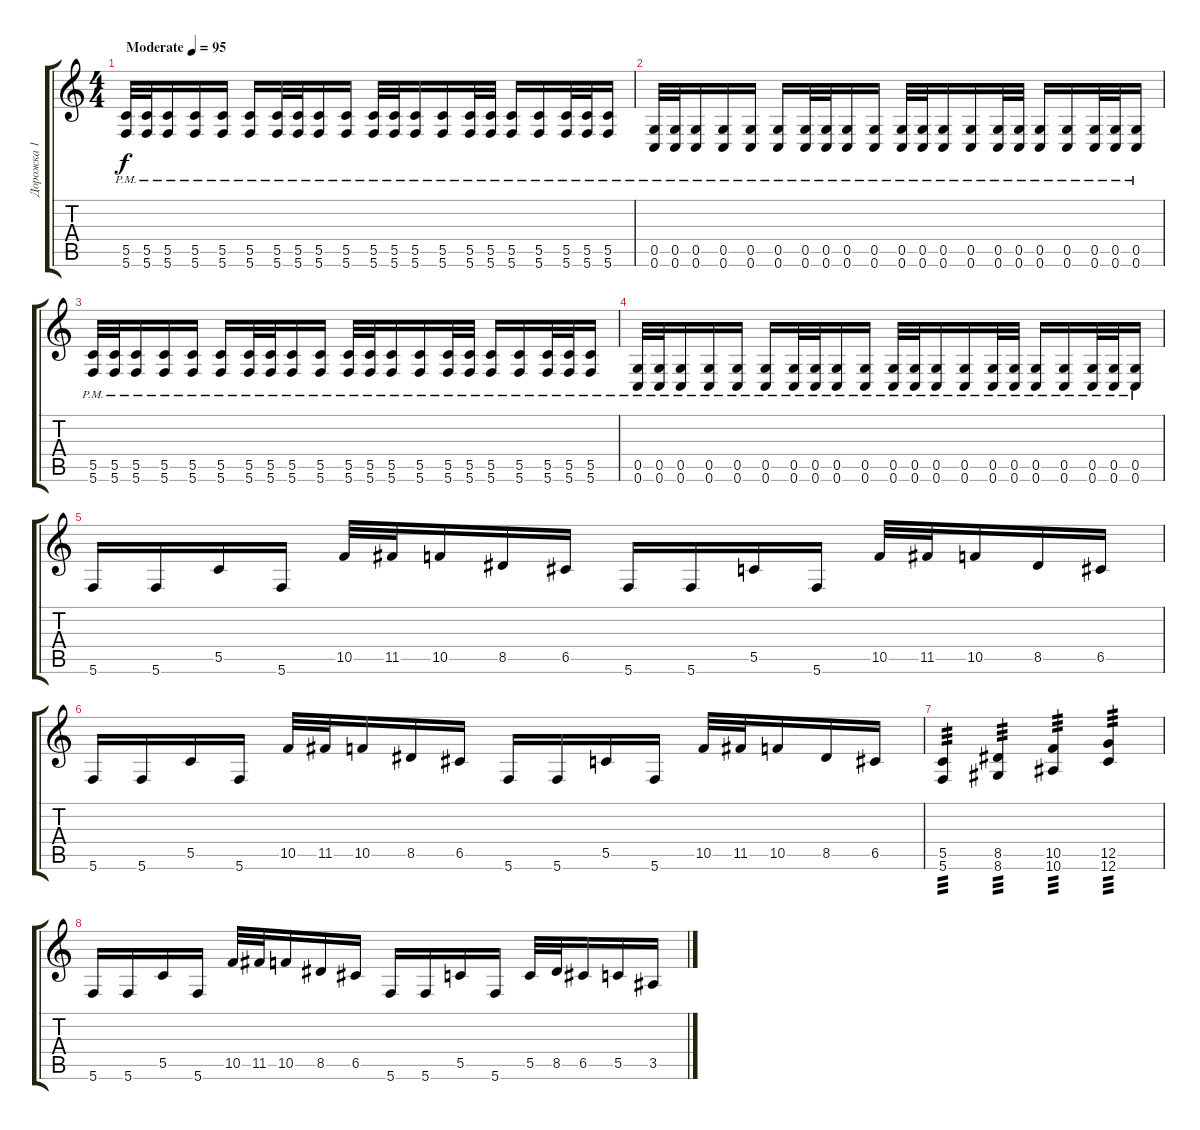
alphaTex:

\track ("Дорожка 1" "Дорожка 1") {instrument distortionguitar}
\staff {score tabs}
\tuning (D4 A3 F3 C3 G2 C2) {hide}
\ts (4 4)
\tempo (95 "Moderate")
\clef g2
\ks c
(5.5{pm} 5.6{pm}).32{dy f instrument distortionguitar} (5.5{pm} 5.6{pm}).32 (5.5{pm} 5.6{pm}).16 (5.5{pm} 5.6{pm}).16 (5.5{pm} 5.6{pm}).16 (5.5{pm} 5.6{pm}).16 (5.5{pm} 5.6{pm}).32 (5.5{pm} 5.6{pm}).32 (5.5{pm} 5.6{pm}).16 (5.5{pm} 5.6{pm}).16 (5.5{pm} 5.6{pm}).32 (5.5{pm} 5.6{pm}).32 (5.5{pm} 5.6{pm}).16 (5.5{pm} 5.6{pm}).16 (5.5{pm} 5.6{pm}).32 (5.5{pm} 5.6{pm}).32 (5.5{pm} 5.6{pm}).16 (5.5{pm} 5.6{pm}).16 (5.5{pm} 5.6{pm}).32 (5.5{pm} 5.6{pm}).32 (5.5{pm} 5.6{pm}).16 |
(0.5{pm} 0.6{pm}).32 (0.5{pm} 0.6{pm}).32 (0.5{pm} 0.6{pm}).16 (0.5{pm} 0.6{pm}).16 (0.5{pm} 0.6{pm}).16 (0.5{pm} 0.6{pm}).16 (0.5{pm} 0.6{pm}).32 (0.5{pm} 0.6{pm}).32 (0.5{pm} 0.6{pm}).16 (0.5{pm} 0.6{pm}).16 (0.5{pm} 0.6{pm}).32 (0.5{pm} 0.6{pm}).32 (0.5{pm} 0.6{pm}).16 (0.5{pm} 0.6{pm}).16 (0.5{pm} 0.6{pm}).32 (0.5{pm} 0.6{pm}).32 (0.5{pm} 0.6{pm}).16 (0.5{pm} 0.6{pm}).16 (0.5{pm} 0.6{pm}).32 (0.5{pm} 0.6{pm}).32 (0.5{pm} 0.6{pm}).16 |
(5.5{pm} 5.6{pm}).32 (5.5{pm} 5.6{pm}).32 (5.5{pm} 5.6{pm}).16 (5.5{pm} 5.6{pm}).16 (5.5{pm} 5.6{pm}).16 (5.5{pm} 5.6{pm}).16 (5.5{pm} 5.6{pm}).32 (5.5{pm} 5.6{pm}).32 (5.5{pm} 5.6{pm}).16 (5.5{pm} 5.6{pm}).16 (5.5{pm} 5.6{pm}).32 (5.5{pm} 5.6{pm}).32 (5.5{pm} 5.6{pm}).16 (5.5{pm} 5.6{pm}).16 (5.5{pm} 5.6{pm}).32 (5.5{pm} 5.6{pm}).32 (5.5{pm} 5.6{pm}).16 (5.5{pm} 5.6{pm}).16 (5.5{pm} 5.6{pm}).32 (5.5{pm} 5.6{pm}).32 (5.5{pm} 5.6{pm}).16 |
(0.5{pm} 0.6{pm}).32 (0.5{pm} 0.6{pm}).32 (0.5{pm} 0.6{pm}).16 (0.5{pm} 0.6{pm}).16 (0.5{pm} 0.6{pm}).16 (0.5{pm} 0.6{pm}).16 (0.5{pm} 0.6{pm}).32 (0.5{pm} 0.6{pm}).32 (0.5{pm} 0.6{pm}).16 (0.5{pm} 0.6{pm}).16 (0.5{pm} 0.6{pm}).32 (0.5{pm} 0.6{pm}).32 (0.5{pm} 0.6{pm}).16 (0.5{pm} 0.6{pm}).16 (0.5{pm} 0.6{pm}).32 (0.5{pm} 0.6{pm}).32 (0.5{pm} 0.6{pm}).16 (0.5{pm} 0.6{pm}).16 (0.5{pm} 0.6{pm}).32 (0.5{pm} 0.6{pm}).32 (0.5{pm} 0.6{pm}).16 |
5.6.16 5.6.16 5.5.16 5.6.16 10.5.32 11.5.32 10.5.16 8.5.16 6.5.16 5.6.16 5.6.16 5.5.16 5.6.16 10.5.32 11.5.32 10.5.16 8.5.16 6.5.16 |
5.6.16 5.6.16 5.5.16 5.6.16 10.5.32 11.5.32 10.5.16 8.5.16 6.5.16 5.6.16 5.6.16 5.5.16 5.6.16 10.5.32 11.5.32 10.5.16 8.5.16 6.5.16 |
(5.5 5.6).4{tp 3} (8.5 8.6).4{tp 3} (10.5 10.6).4{tp 3} (12.5 12.6).4{tp 3} |
5.6.16 5.6.16 5.5.16 5.6.16 10.5.32 11.5.32 10.5.16 8.5.16 6.5.16 5.6.16 5.6.16 5.5.16 5.6.16 5.5.32 8.5.32 6.5.16 5.5.16 3.5.16
